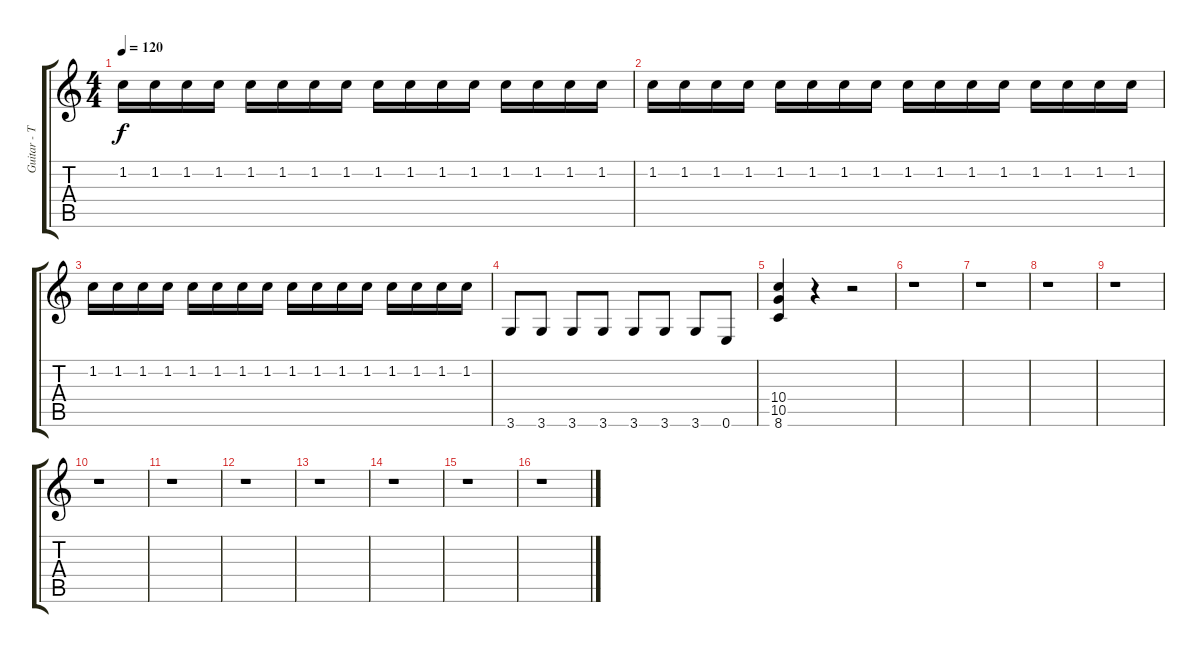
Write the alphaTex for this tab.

\track ("Guitar - Tom Mattew Delonge" "Guitar - T") {instrument overdrivenguitar}
\staff {score tabs}
\tuning (E4 B3 G3 D3 A2 E2) {hide}
\ts (4 4)
\tempo 120
\clef g2
\ks c
1.2.16{dy f} 1.2.16 1.2.16 1.2.16 1.2.16 1.2.16 1.2.16 1.2.16 1.2.16 1.2.16 1.2.16 1.2.16 1.2.16 1.2.16 1.2.16 1.2.16 |
1.2.16 1.2.16 1.2.16 1.2.16 1.2.16 1.2.16 1.2.16 1.2.16 1.2.16 1.2.16 1.2.16 1.2.16 1.2.16 1.2.16 1.2.16 1.2.16 |
1.2.16 1.2.16 1.2.16 1.2.16 1.2.16 1.2.16 1.2.16 1.2.16 1.2.16 1.2.16 1.2.16 1.2.16 1.2.16 1.2.16 1.2.16 1.2.16 |
3.6.8 3.6.8 3.6.8 3.6.8 3.6.8 3.6.8 3.6.8 0.6.8 |
(10.4 10.5 8.6).4 r.4 r.2 |
r.1 |
r.1 |
r.1 |
r.1 |
r.1 |
r.1 |
r.1 |
r.1 |
r.1 |
r.1 |
r.1
